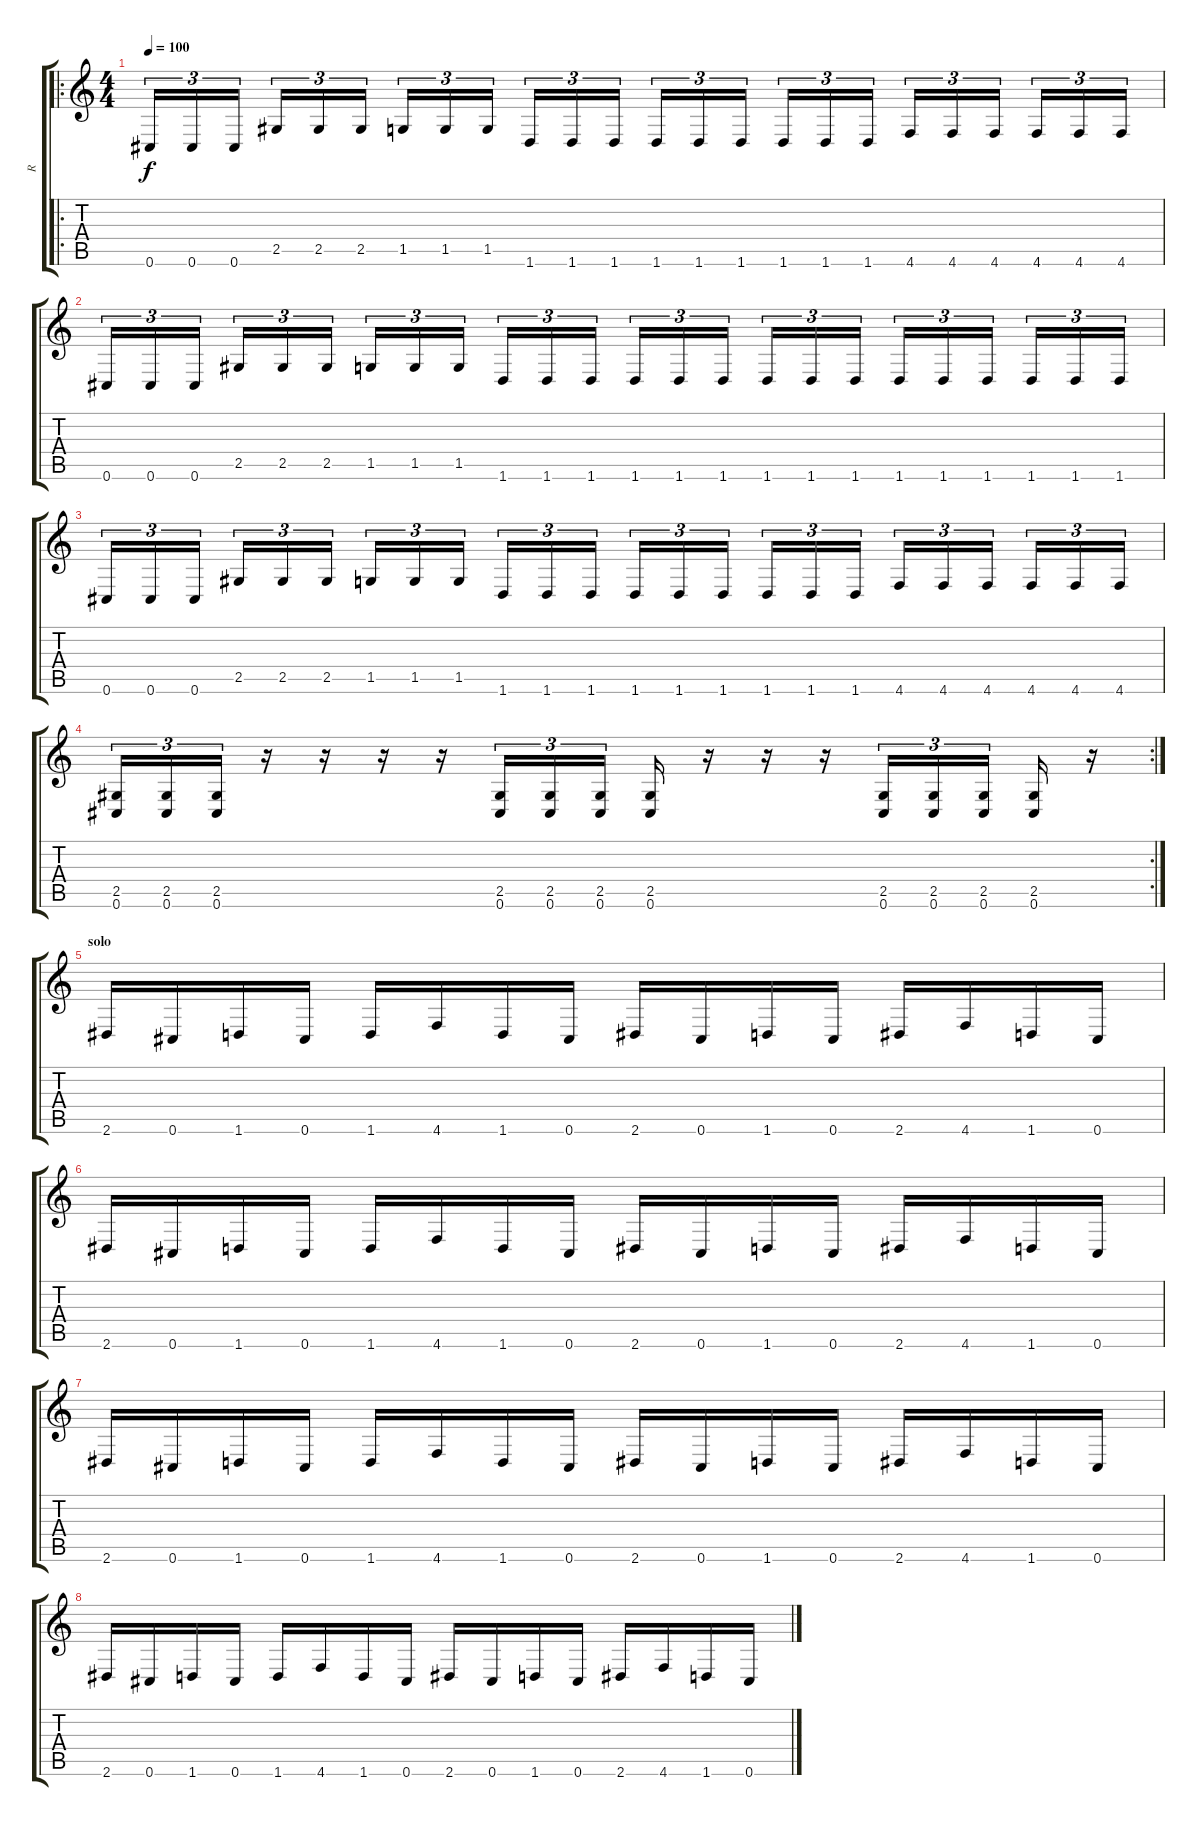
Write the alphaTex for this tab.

\track ("R" "R") {instrument distortionguitar}
\staff {score tabs}
\tuning (Db4 Ab3 E3 B2 Gb2 Db2) {hide}
\ro
\ts (4 4)
\tempo 100
\clef g2
\ks c
0.6.16{tu (3 2) dy f} 0.6.16{tu (3 2)} 0.6.16{tu (3 2)} 2.5.16{tu (3 2)} 2.5.16{tu (3 2)} 2.5.16{tu (3 2)} 1.5.16{tu (3 2)} 1.5.16{tu (3 2)} 1.5.16{tu (3 2)} 1.6.16{tu (3 2)} 1.6.16{tu (3 2)} 1.6.16{tu (3 2)} 1.6.16{tu (3 2)} 1.6.16{tu (3 2)} 1.6.16{tu (3 2)} 1.6.16{tu (3 2)} 1.6.16{tu (3 2)} 1.6.16{tu (3 2)} 4.6.16{tu (3 2)} 4.6.16{tu (3 2)} 4.6.16{tu (3 2)} 4.6.16{tu (3 2)} 4.6.16{tu (3 2)} 4.6.16{tu (3 2)} |
0.6.16{tu (3 2)} 0.6.16{tu (3 2)} 0.6.16{tu (3 2)} 2.5.16{tu (3 2)} 2.5.16{tu (3 2)} 2.5.16{tu (3 2)} 1.5.16{tu (3 2)} 1.5.16{tu (3 2)} 1.5.16{tu (3 2)} 1.6.16{tu (3 2)} 1.6.16{tu (3 2)} 1.6.16{tu (3 2)} 1.6.16{tu (3 2)} 1.6.16{tu (3 2)} 1.6.16{tu (3 2)} 1.6.16{tu (3 2)} 1.6.16{tu (3 2)} 1.6.16{tu (3 2)} 1.6.16{tu (3 2)} 1.6.16{tu (3 2)} 1.6.16{tu (3 2)} 1.6.16{tu (3 2)} 1.6.16{tu (3 2)} 1.6.16{tu (3 2)} |
0.6.16{tu (3 2)} 0.6.16{tu (3 2)} 0.6.16{tu (3 2)} 2.5.16{tu (3 2)} 2.5.16{tu (3 2)} 2.5.16{tu (3 2)} 1.5.16{tu (3 2)} 1.5.16{tu (3 2)} 1.5.16{tu (3 2)} 1.6.16{tu (3 2)} 1.6.16{tu (3 2)} 1.6.16{tu (3 2)} 1.6.16{tu (3 2)} 1.6.16{tu (3 2)} 1.6.16{tu (3 2)} 1.6.16{tu (3 2)} 1.6.16{tu (3 2)} 1.6.16{tu (3 2)} 4.6.16{tu (3 2)} 4.6.16{tu (3 2)} 4.6.16{tu (3 2)} 4.6.16{tu (3 2)} 4.6.16{tu (3 2)} 4.6.16{tu (3 2)} |
\rc 2
(2.5 0.6).16{tu (3 2)} (2.5 0.6).16{tu (3 2)} (2.5 0.6).16{tu (3 2)} r.16 r.16 r.16 r.16 (2.5 0.6).16{tu (3 2)} (2.5 0.6).16{tu (3 2)} (2.5 0.6).16{tu (3 2)} (2.5 0.6).16 r.16 r.16 r.16 (2.5 0.6).16{tu (3 2)} (2.5 0.6).16{tu (3 2)} (2.5 0.6).16{tu (3 2)} (2.5 0.6).16 r.16 |
\section ("" "solo")
2.6.16 0.6.16 1.6.16 0.6.16 1.6.16 4.6.16 1.6.16 0.6.16 2.6.16 0.6.16 1.6.16 0.6.16 2.6.16 4.6.16 1.6.16 0.6.16 |
2.6.16 0.6.16 1.6.16 0.6.16 1.6.16 4.6.16 1.6.16 0.6.16 2.6.16 0.6.16 1.6.16 0.6.16 2.6.16 4.6.16 1.6.16 0.6.16 |
2.6.16 0.6.16 1.6.16 0.6.16 1.6.16 4.6.16 1.6.16 0.6.16 2.6.16 0.6.16 1.6.16 0.6.16 2.6.16 4.6.16 1.6.16 0.6.16 |
2.6.16 0.6.16 1.6.16 0.6.16 1.6.16 4.6.16 1.6.16 0.6.16 2.6.16 0.6.16 1.6.16 0.6.16 2.6.16 4.6.16 1.6.16 0.6.16
